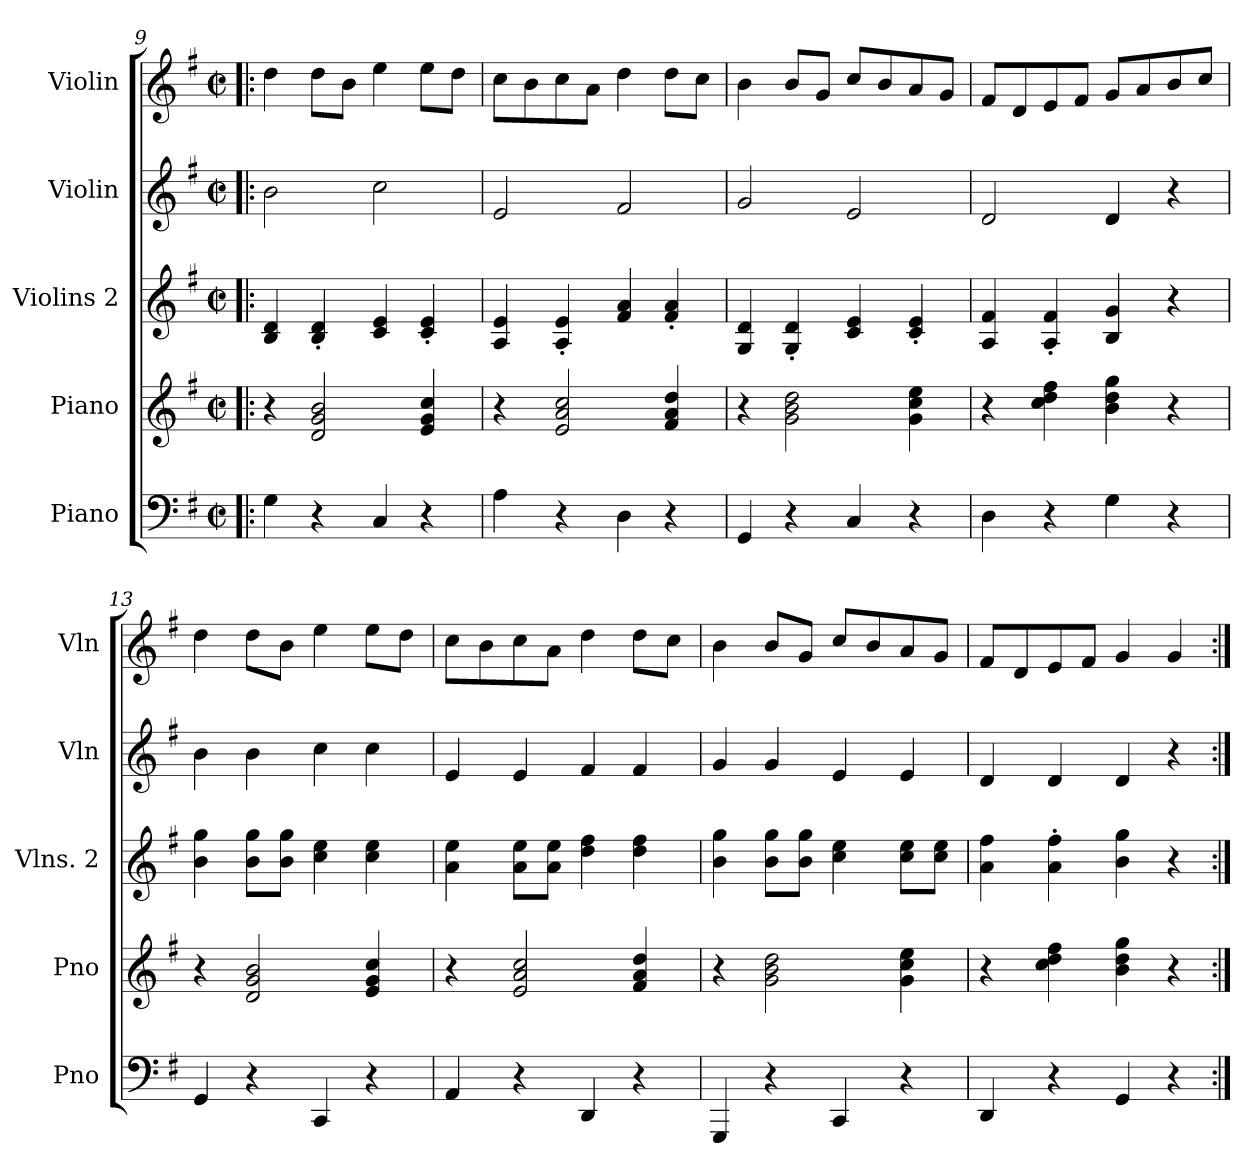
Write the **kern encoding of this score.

**kern	**kern	**kern	**kern	**kern
*part5	*part4	*part3	*part2	*part1
*staff5	*staff4	*staff3	*staff2	*staff1
*I"Piano	*I"Piano	*I"Violins 2	*I"Violin	*I"Violin
*I'Pno	*I'Pno	*I'Vlns. 2	*I'Vln	*I'Vln
*clefF4	*clefG2	*clefG2	*clefG2	*clefG2
*k[f#]	*k[f#]	*k[f#]	*k[f#]	*k[f#]
*M4/4	*M4/4	*M4/4	*M4/4	*M4/4
*met(c|)	*met(c|)	*met(c|)	*met(c|)	*met(c|)
=9!|:	=9!|:	=9!|:	=9!|:	=9!|:
4G\	4r	4B/ 4d/	2b\	4dd\
4r	2d/ 2g/ 2b/	4B/' 4d/'	.	8dd\L
.	.	.	.	8b\J
4C/	.	4c/ 4e/	2cc\	4ee\
4r	4e/ 4g/ 4cc/	4c/' 4e/'	.	8ee\L
.	.	.	.	8dd\J
=10	=10	=10	=10	=10
4A\	4r	4A/ 4e/	2e/	8cc\L
.	.	.	.	8b\
4r	2e/ 2a/ 2cc/	4A/' 4e/'	.	8cc\
.	.	.	.	8a\J
4D\	.	4f#/ 4a/	2f#/	4dd\
4r	4f#/ 4a/ 4dd/	4f#/' 4a/'	.	8dd\L
.	.	.	.	8cc\J
!!LO:PB:g=z
=11	=11	=11	=11	=11
4GG/	4r	4G/ 4d/	2g/	4b\
4r	2g\ 2b\ 2dd\	4G/' 4d/'	.	8b/L
.	.	.	.	8g/J
4C/	.	4c/ 4e/	2e/	8cc/L
.	.	.	.	8b/
4r	4g\ 4cc\ 4ee\	4c/' 4e/'	.	8a/
.	.	.	.	8g/J
=12	=12	=12	=12	=12
4D\	4r	4A/ 4f#/	2d/	8f#/L
.	.	.	.	8d/
4r	4cc\ 4dd\ 4ff#\	4A/' 4f#/'	.	8e/
.	.	.	.	8f#/J
4G\	4b\ 4dd\ 4gg\	4B/ 4g/	4d/	8g/L
.	.	.	.	8a/
4r	4r	4r	4r	8b/
.	.	.	.	8cc/J
=13	=13	=13	=13	=13
4GG/	4r	4b\ 4gg\	4b\	4dd\
4r	2d/ 2g/ 2b/	8b\ 8gg\L	4b\	8dd\L
.	.	8b\ 8gg\J	.	8b\J
4CC/	.	4cc\ 4ee\	4cc\	4ee\
4r	4e/ 4g/ 4cc/	4cc\ 4ee\	4cc\	8ee\L
.	.	.	.	8dd\J
=14	=14	=14	=14	=14
4AA/	4r	4a\ 4ee\	4e/	8cc\L
.	.	.	.	8b\
4r	2e/ 2a/ 2cc/	8a\ 8ee\L	4e/	8cc\
.	.	8a\ 8ee\J	.	8a\J
4DD/	.	4dd\ 4ff#\	4f#/	4dd\
4r	4f#/ 4a/ 4dd/	4dd\ 4ff#\	4f#/	8dd\L
.	.	.	.	8cc\J
=15	=15	=15	=15	=15
4GGG/	4r	4b\ 4gg\	4g/	4b\
4r	2g\ 2b\ 2dd\	8b\ 8gg\L	4g/	8b/L
.	.	8b\ 8gg\J	.	8g/J
4CC/	.	4cc\ 4ee\	4e/	8cc/L
.	.	.	.	8b/
4r	4g\ 4cc\ 4ee\	8cc\ 8ee\L	4e/	8a/
.	.	8cc\ 8ee\J	.	8g/J
!!LO:LB:g=z
=16	=16	=16	=16	=16
4DD/	4r	4a\ 4ff#\	4d/	8f#/L
.	.	.	.	8d/
4r	4cc\ 4dd\ 4ff#\	4a\' 4ff#\'	4d/	8e/
.	.	.	.	8f#/J
4GG/	4b\ 4dd\ 4gg\	4b\ 4gg\	4d/	4g/
4r	4r	4r	4r	4g/
=:|!	=:|!	=:|!	=:|!	=:|!
*-	*-	*-	*-	*-
